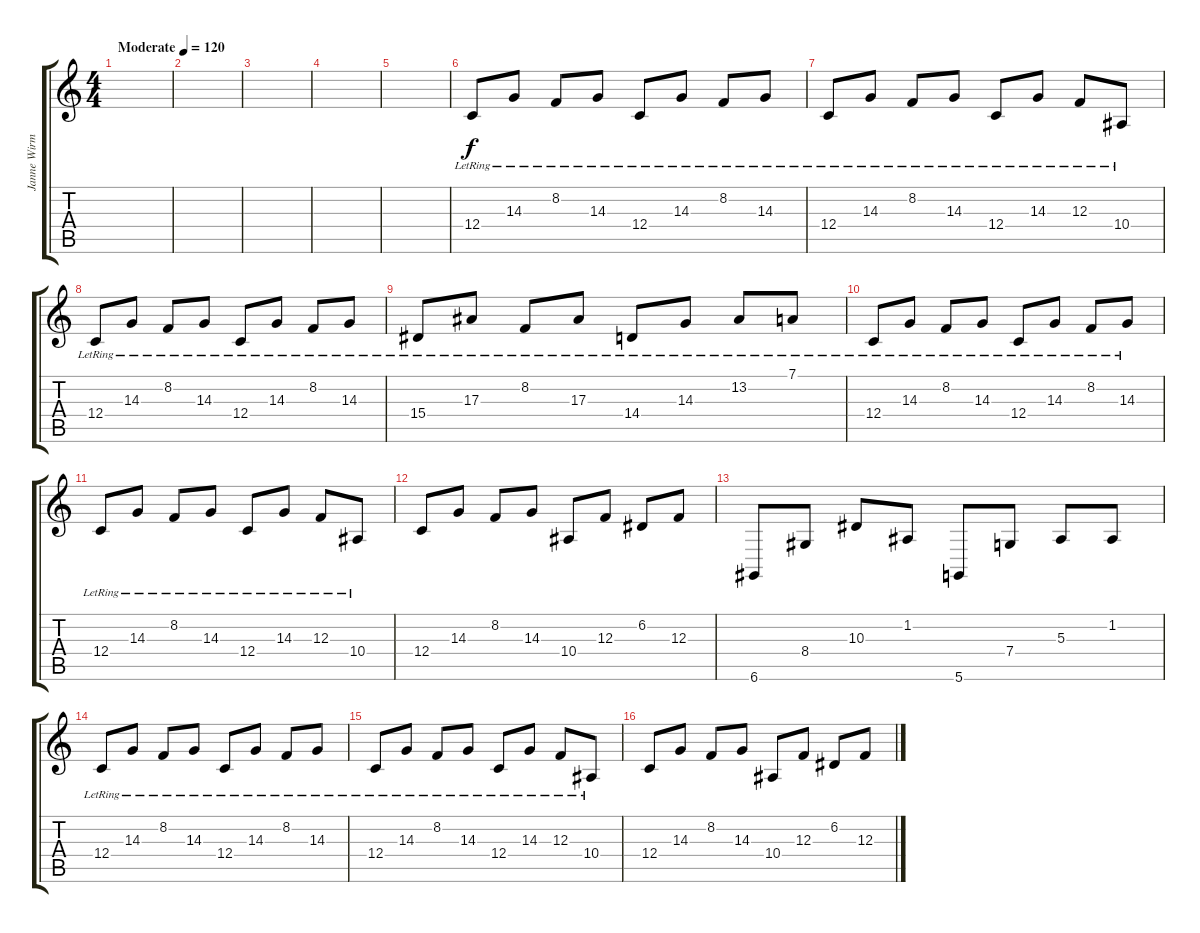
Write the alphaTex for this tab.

\track ("Janne Wirman" "Janne Wirm") {instrument brightacousticpiano}
\staff {score tabs}
\tuning (D4 A3 F3 C3 G2 D2) {hide}
\ts (4 4)
\tempo (120 "Moderate")
\clef g2
\ks c
|
|
|
|
|
12.4{lr}.8 14.3{lr}.8 8.2{lr}.8 14.3{lr}.8 12.4{lr}.8 14.3{lr}.8 8.2{lr}.8 14.3{lr}.8 |
12.4{lr}.8 14.3{lr}.8 8.2{lr}.8 14.3{lr}.8 12.4{lr}.8 14.3{lr}.8 12.3{lr}.8 10.4{lr}.8 |
12.4{lr}.8 14.3{lr}.8 8.2{lr}.8 14.3{lr}.8 12.4{lr}.8 14.3{lr}.8 8.2{lr}.8 14.3{lr}.8 |
15.4{lr}.8 17.3{lr}.8 8.2{lr}.8 17.3{lr}.8 14.4{lr}.8 14.3{lr}.8 13.2{lr}.8 7.1{lr}.8 |
12.4{lr}.8 14.3{lr}.8 8.2{lr}.8 14.3{lr}.8 12.4{lr}.8 14.3{lr}.8 8.2{lr}.8 14.3{lr}.8 |
12.4{lr}.8 14.3{lr}.8 8.2{lr}.8 14.3{lr}.8 12.4{lr}.8 14.3{lr}.8 12.3{lr}.8 10.4{lr}.8 |
12.4.8 14.3.8 8.2.8 14.3.8 10.4.8 12.3.8 6.2.8 12.3.8 |
6.6.8 8.4.8 10.3.8 1.2.8 5.6.8 7.4.8 5.3.8 1.2.8 |
12.4{lr}.8 14.3{lr}.8 8.2{lr}.8 14.3{lr}.8 12.4{lr}.8 14.3{lr}.8 8.2{lr}.8 14.3{lr}.8 |
12.4{lr}.8 14.3{lr}.8 8.2{lr}.8 14.3{lr}.8 12.4{lr}.8 14.3{lr}.8 12.3{lr}.8 10.4{lr}.8 |
12.4.8 14.3.8 8.2.8 14.3.8 10.4.8 12.3.8 6.2.8 12.3.8
